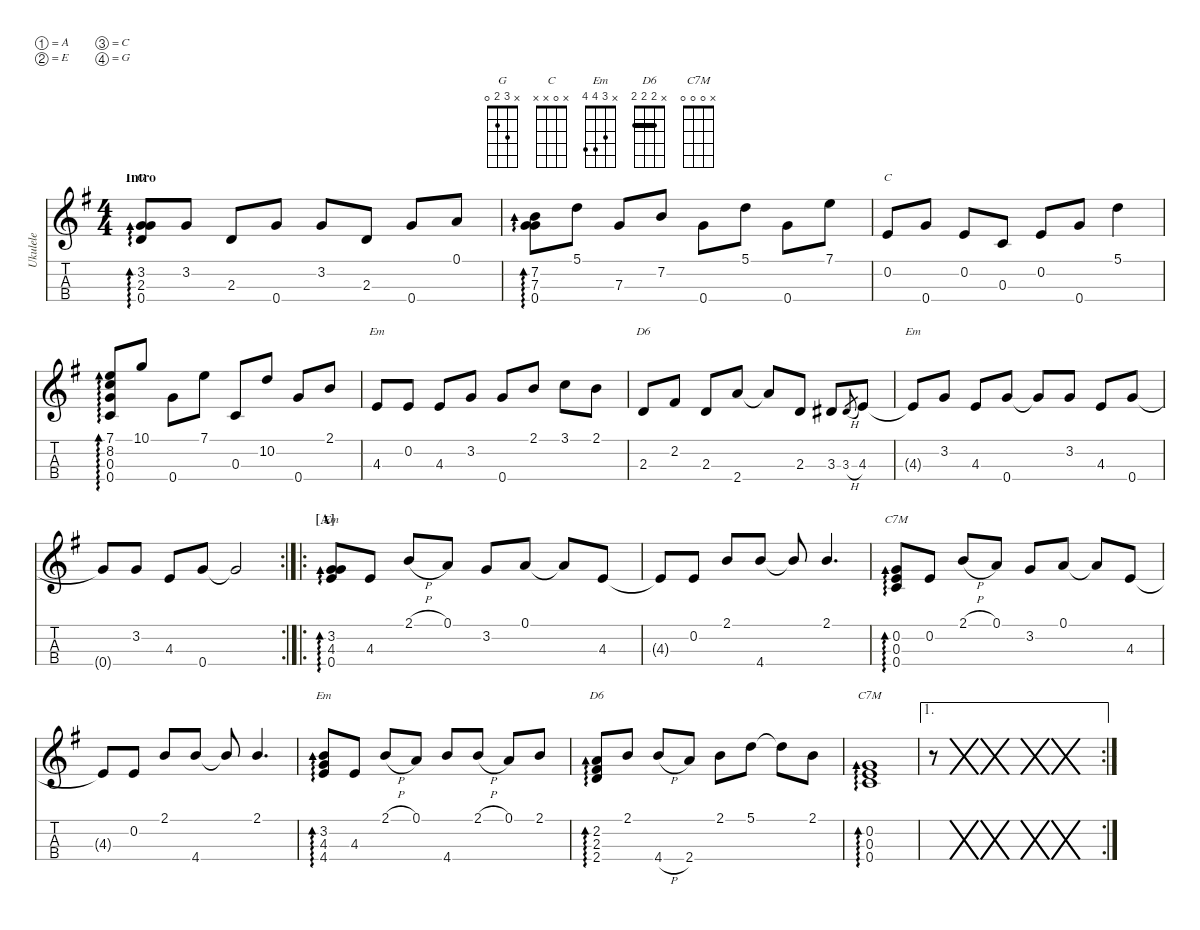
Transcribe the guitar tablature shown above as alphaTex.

\defaultSystemsLayout 4
\hideDynamics
\bracketExtendMode nobrackets
\otherSystemsTrackNameOrientation horizontal
\defaultBarNumberDisplay Hide
\track ("Ukulele" "Ukulele") {defaultSystemsLayout 4 instrument acousticguitarnylon}
\staff {score tabs}
\tuning (A4 E4 C4 G4)
\displaytranspose 0
\chord ("G" x 3 2 0)
\chord ("C" x 0 x x)
\chord ("Em" x x 4 x)
\chord ("D6" x x 2 x)
\chord ("Em" x 3 4 0)
\chord ("C7M" x 0 0 0)
\chord ("Em" x 3 4 4)
\chord ("D6" x 2 2 2) {barre (2 2)}
\ts (4 4)
\section ("" "Intro")
\tempo (120 hide)
\clef g2
\ks g
(0.4{acc forcenatural} 3.2{acc forcenatural} 2.3{acc forcenatural}).8{ad 0 ch "G" dy mf instrument acousticguitarnylon beam Up} 3.2{acc forcenatural}.8{beam Up} 2.3{acc forcenatural}.8{beam Up} 0.4{acc forcenatural}.8{beam Up} 3.2{acc forcenatural}.8{beam Up} 2.3{acc forcenatural}.8{beam Up} 0.4{acc forcenatural}.8{beam Up} 0.1{acc forcenatural}.8{beam Up} |
(0.4{acc forcenatural} 7.2{acc forcenatural} 7.3{acc forcenatural}).8{ad 0 beam Down} 5.1{acc forcenatural}.8{beam Down} 7.3{acc forcenatural}.8{beam Up} 7.2{acc forcenatural}.8{beam Up} 0.4{acc forcenatural}.8{beam Down} 5.1{acc forcenatural}.8{beam Down} 0.4{acc forcenatural}.8{beam Down} 7.1{acc forcenatural}.8{beam Down} |
0.2{acc forcenatural}.8{ch "C" beam Up} 0.4{acc forcenatural}.8{beam Up} 0.2{acc forcenatural}.8{beam Up} 0.3{acc forcenatural}.8{beam Up} 0.2{acc forcenatural}.8{beam Up} 0.4{acc forcenatural}.8{beam Up} 5.1{acc forcenatural}.4{beam Down} |
(7.1{acc forcenatural} 8.2{acc forcenatural} 0.3{acc forcenatural} 0.4{acc forcenatural}).8{ad 0 beam Up} 10.1{acc forcenatural}.8{beam Up} 0.4{acc forcenatural}.8{beam Down} 7.1{acc forcenatural}.8{beam Down} 0.3{acc forcenatural}.8{beam Up} 10.2{acc forcenatural}.8{beam Up} 0.4{acc forcenatural}.8{beam Up} 2.1{acc forcenatural}.8{beam Up} |
4.3{acc forcenatural}.8{ch "Em" beam Up} 0.2{acc forcenatural}.8{beam Up} 4.3{acc forcenatural}.8{beam Up} 3.2{acc forcenatural}.8{beam Up} 0.4{acc forcenatural}.8{beam Up} 2.1{acc forcenatural}.8{beam Up} 3.1{acc forcenatural}.8{beam Down} 2.1{acc forcenatural}.8{beam Down} |
2.3{acc forcenatural}.8{ch "D6" beam Up} 2.2{acc #}.8{beam Up} 2.3{acc forcenatural}.8{beam Up} 2.4{acc forcenatural}.8{beam Up} 2.4{t acc forcenatural}.8{beam Up} 2.3{acc forcenatural}.8{beam Up} 3.3{acc #}.8{beam Up} 3.3{h acc #}.8{gr beam Up} 4.3{acc forcenatural}.8{beam Up} |
4.3{t acc forcenatural}.8{ch "Em" beam Up} 3.2{acc forcenatural}.8{beam Up} 4.3{acc forcenatural}.8{beam Up} 0.4{acc forcenatural}.8{beam Up} 0.4{t acc forcenatural}.8{beam Up} 3.2{acc forcenatural}.8{beam Up} 4.3{acc forcenatural}.8{beam Up} 0.4{acc forcenatural}.8{beam Up} |
\rc 2
0.4{t acc forcenatural}.8{beam Up} 3.2{acc forcenatural}.8{beam Up} 4.3{acc forcenatural}.8{beam Up} 0.4{acc forcenatural}.8{beam Up} 0.4{t acc forcenatural}.2{beam Up} |
\ro
\section ("A" "")
(4.3{acc forcenatural} 0.4{acc forcenatural} 3.2{acc forcenatural}).8{ad 0 ch "Em" beam Up} 4.3{acc forcenatural}.8{beam Up} 2.1{h acc forcenatural}.8{beam Up} 0.1{acc forcenatural}.8{beam Up} 3.2{acc forcenatural}.8{beam Up} 0.1{acc forcenatural}.8{beam Up} 0.1{t acc forcenatural}.8{beam Up} 4.3{acc forcenatural}.8{beam Up} |
4.3{t acc forcenatural}.8{beam Up} 0.2{acc forcenatural}.8{beam Up} 2.1{acc forcenatural}.8{beam Up} 4.4{acc forcenatural}.8{beam Up} 4.4{t acc forcenatural}.8{beam Up} 2.1{acc forcenatural}.4{d beam Up} |
(0.3{acc forcenatural} 0.2{acc forcenatural} 0.4{acc forcenatural}).8{ad 0 ch "C7M" beam Up} 0.2{acc forcenatural}.8{beam Up} 2.1{h acc forcenatural}.8{beam Up} 0.1{acc forcenatural}.8{beam Up} 3.2{acc forcenatural}.8{beam Up} 0.1{acc forcenatural}.8{beam Up} 0.1{t acc forcenatural}.8{beam Up} 4.3{acc forcenatural}.8{beam Up} |
4.3{t acc forcenatural}.8{beam Up} 0.2{acc forcenatural}.8{beam Up} 2.1{acc forcenatural}.8{beam Up} 4.4{acc forcenatural}.8{beam Up} 4.4{t acc forcenatural}.8{beam Up} 2.1{acc forcenatural}.4{d beam Up} |
(4.3{acc forcenatural} 3.2{acc forcenatural} 4.4{acc forcenatural}).8{ad 0 ch "Em" beam Up} 4.3{acc forcenatural}.8{beam Up} 2.1{h acc forcenatural}.8{beam Up} 0.1{acc forcenatural}.8{beam Up} 4.4{acc forcenatural}.8{beam Up} 2.1{h acc forcenatural}.8{beam Up} 0.1{acc forcenatural}.8{beam Up} 2.1{acc forcenatural}.8{beam Up} |
(2.2{acc #} 2.3{acc forcenatural} 2.4{acc forcenatural}).8{ad 0 ch "D6" beam Up} 2.1{acc forcenatural}.8{beam Up} 4.4{h acc forcenatural}.8{beam Up} 2.4{acc forcenatural}.8{beam Up} 2.1{acc forcenatural}.8{beam Down} 5.1{acc forcenatural}.8{beam Down} 5.1{t acc forcenatural}.8{beam Down} 2.1{acc forcenatural}.8{beam Down} |
(0.3{acc forcenatural} 0.2{acc forcenatural} 0.4{acc forcenatural}).1{ad 0 ch "C7M" beam Up} |
\ae 1
\rc 2
r.8{beam Down} ().8{ds beam Down} ().4{d ds beam Down} ().8{ds beam Down} ().4{ds beam Down}
